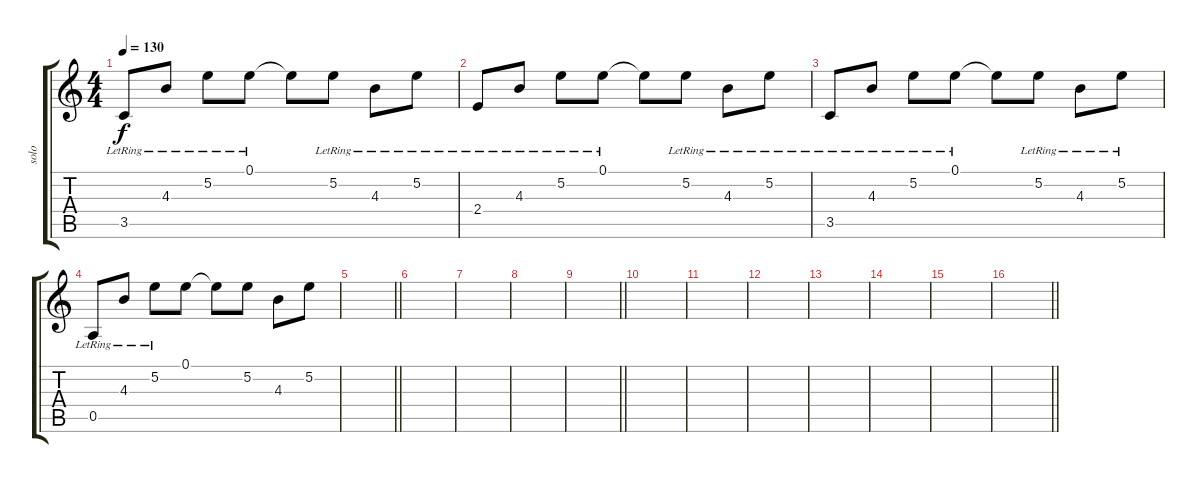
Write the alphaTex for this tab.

\track ("solo" "solo") {instrument distortionguitar}
\staff {score tabs}
\tuning (E4 B3 G3 D3 A2 E2) {hide}
\ts (4 4)
\tempo 130
\clef g2
\ks c
3.5{lr}.8{dy f} 4.3{lr}.8 5.2{lr}.8 0.1{lr}.8 0.1{t}.8 5.2{lr}.8 4.3{lr}.8 5.2{lr}.8 |
2.4{lr}.8 4.3{lr}.8 5.2{lr}.8 0.1{lr}.8 0.1{t}.8 5.2{lr}.8 4.3{lr}.8 5.2{lr}.8 |
3.5{lr}.8 4.3{lr}.8 5.2{lr}.8 0.1{lr}.8 0.1{t}.8 5.2{lr}.8 4.3{lr}.8 5.2{lr}.8 |
0.5{lr}.8 4.3{lr}.8 5.2{lr}.8 0.1.8 0.1{t}.8 5.2.8 4.3.8 5.2.8 |
\barLineRight lightlight
|
|
|
|
\barLineRight lightlight
|
|
|
|
|
|
|
\barLineRight lightlight
